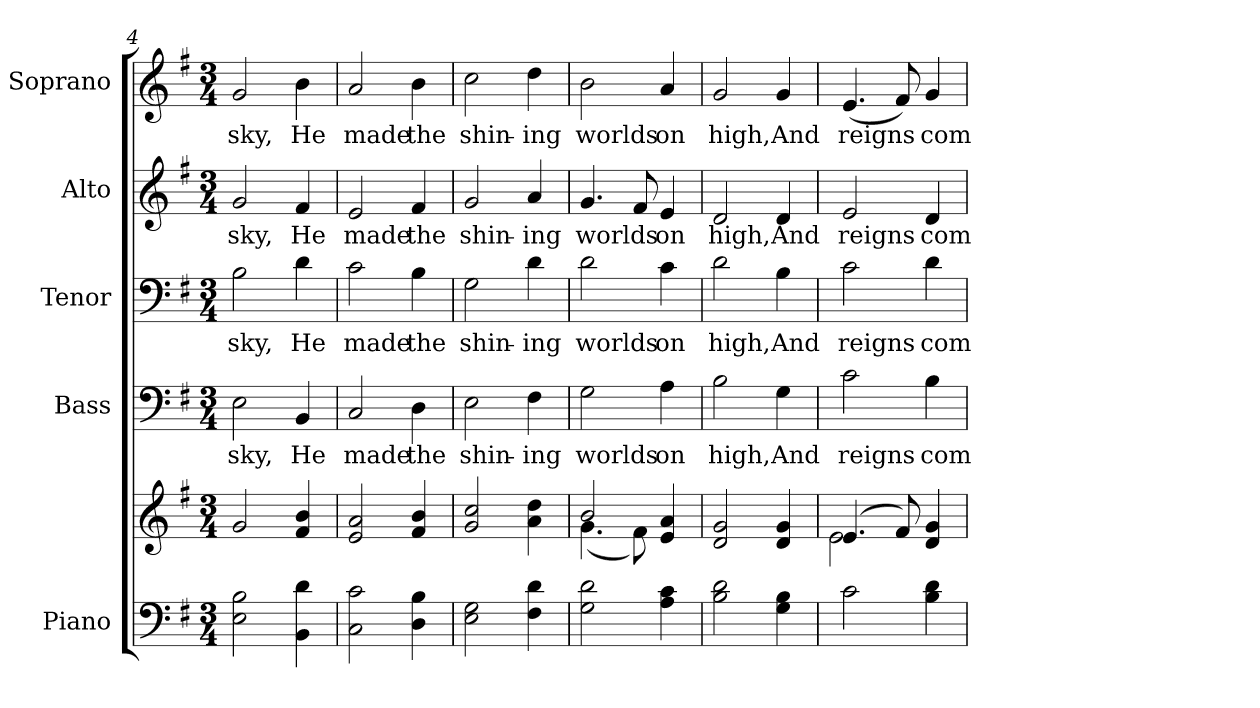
**kern	**kern	**kern	**text	**kern	**text	**kern	**text	**kern	**text
*part5	*part5	*part4	*part4	*part3	*part3	*part2	*part2	*part1	*part1
*staff6	*staff5	*staff4	*staff4	*staff3	*staff3	*staff2	*staff2	*staff1	*staff1
*I"Piano	*	*I"Bass	*	*I"Tenor	*	*I"Alto	*	*I"Soprano	*
*I'Pno.	*	*I'B.	*	*I'T.	*	*I'A.	*	*I'S.	*
*clefF4	*clefG2	*clefF4	*	*clefF4	*	*clefG2	*	*clefG2	*
*k[f#]	*k[f#]	*k[f#]	*	*k[f#]	*	*k[f#]	*	*k[f#]	*
*G:	*G:	*G:	*	*G:	*	*G:	*	*G:	*
*M3/4	*M3/4	*M3/4	*	*M3/4	*	*M3/4	*	*M3/4	*
=4	=4	=4	=4	=4	=4	=4	=4	=4	=4
!	!	!	!LO:LY:b:color=#000000	!	!	!	!	!	!
!	!	!	!	!	!LO:LY:b:color=#000000	!	!	!	!
!	!	!	!	!	!	!	!LO:LY:b:color=#000000	!	!
!	!	!	!	!	!	!	!	!	!LO:LY:b:color=#000000
2Ei\ 2Bi	2gi/	2Ei\	sky,	2Bi\	sky,	2gi/	sky,	2gi/	sky,
!	!	!	!LO:LY:b:color=#000000	!	!	!	!	!	!
!	!	!	!	!	!LO:LY:b:color=#000000	!	!	!	!
!	!	!	!	!	!	!	!LO:LY:b:color=#000000	!	!
!	!	!	!	!	!	!	!	!	!LO:LY:b:color=#000000
4BBi\ 4di	4f#i/ 4bi	4BBi/	He	4di\	He	4f#i/	He	4bi\	He
!!LO:LB:g=z
=5	=5	=5	=5	=5	=5	=5	=5	=5	=5
!	!	!	!LO:LY:b:color=#000000	!	!	!	!	!	!
!	!	!	!	!	!LO:LY:b:color=#000000	!	!	!	!
!	!	!	!	!	!	!	!LO:LY:b:color=#000000	!	!
!	!	!	!	!	!	!	!	!	!LO:LY:b:color=#000000
2Ci\ 2ci	2ei/ 2ai	2Ci/	made	2ci\	made	2ei/	made	2ai/	made
!	!	!	!LO:LY:b:color=#000000	!	!	!	!	!	!
!	!	!	!	!	!LO:LY:b:color=#000000	!	!	!	!
!	!	!	!	!	!	!	!LO:LY:b:color=#000000	!	!
!	!	!	!	!	!	!	!	!	!LO:LY:b:color=#000000
4Di\ 4Bi	4f#i/ 4bi	4Di\	the	4Bi\	the	4f#i/	the	4bi\	the
=6	=6	=6	=6	=6	=6	=6	=6	=6	=6
!	!	!	!LO:LY:b:color=#000000	!	!	!	!	!	!
!	!	!	!	!	!LO:LY:b:color=#000000	!	!	!	!
!	!	!	!	!	!	!	!LO:LY:b:color=#000000	!	!
!	!	!	!	!	!	!	!	!	!LO:LY:b:color=#000000
2Ei\ 2Gi	2gi/ 2cci	2Ei\	shin-	2Gi\	shin-	2gi/	shin-	2cci\	shin-
!	!	!	!LO:LY:b:color=#000000	!	!	!	!	!	!
!	!	!	!	!	!LO:LY:b:color=#000000	!	!	!	!
!	!	!	!	!	!	!	!LO:LY:b:color=#000000	!	!
!	!	!	!	!	!	!	!	!	!LO:LY:b:color=#000000
4F#i\ 4di	4ai\ 4ddi	4F#i\	-ing	4di\	-ing	4ai/	-ing	4ddi\	-ing
=7	=7	=7	=7	=7	=7	=7	=7	=7	=7
*	*^	*	*	*	*	*	*	*	*
!	!	!	!	!LO:LY:b:color=#000000	!	!	!	!	!	!
!	!	!	!	!	!	!LO:LY:b:color=#000000	!	!	!	!
!	!	!	!	!	!	!	!	!LO:LY:b:color=#000000	!	!
!	!	!	!	!	!	!	!	!	!	!LO:LY:b:color=#000000
2Gi\ 2di	2bi/	(4.gi\	2Gi\	worlds	2di\	worlds	4.gi/	worlds	2bi\	worlds
.	.	8f#i\)	.	.	.	.	8f#i/	.	.	.
!	!	!	!	!LO:LY:b:color=#000000	!	!	!	!	!	!
!	!	!	!	!	!	!LO:LY:b:color=#000000	!	!	!	!
!	!	!	!	!	!	!	!	!LO:LY:b:color=#000000	!	!
!	!	!	!	!	!	!	!	!	!	!LO:LY:b:color=#000000
4Ai\ 4ci	4ei/ 4ai	4ryy	4Ai\	on	4ci\	on	4ei/	on	4ai/	on
*	*v	*v	*	*	*	*	*	*	*	*
=8	=8	=8	=8	=8	=8	=8	=8	=8	=8
*	*^	*	*	*	*	*	*	*	*
!	!	!	!	!LO:LY:b:color=#000000	!	!	!	!	!	!
*	*v	*v	*	*	*	*	*	*	*	*
*	*^	*	*	*	*	*	*	*	*
!	!	!	!	!	!	!LO:LY:b:color=#000000	!	!	!	!
*	*v	*v	*	*	*	*	*	*	*	*
*	*^	*	*	*	*	*	*	*	*
!	!	!	!	!	!	!	!	!LO:LY:b:color=#000000	!	!
*	*v	*v	*	*	*	*	*	*	*	*
*	*^	*	*	*	*	*	*	*	*
!	!	!	!	!	!	!	!	!	!	!LO:LY:b:color=#000000
*	*v	*v	*	*	*	*	*	*	*	*
2Bi\ 2di	2di/ 2gi	2Bi\	high,	2di\	high,	2di/	high,	2gi/	high,
!	!	!	!LO:LY:b:color=#000000	!	!	!	!	!	!
!	!	!	!	!	!LO:LY:b:color=#000000	!	!	!	!
!	!	!	!	!	!	!	!LO:LY:b:color=#000000	!	!
!	!	!	!	!	!	!	!	!	!LO:LY:b:color=#000000
4Gi\ 4Bi	4di/ 4gi	4Gi\	And	4Bi\	And	4di/	And	4gi/	And
!!LO:PB:g=z
=9	=9	=9	=9	=9	=9	=9	=9	=9	=9
*	*^	*	*	*	*	*	*	*	*
!	!	!	!	!LO:LY:b:color=#000000	!	!	!	!	!	!
!	!	!	!	!	!	!LO:LY:b:color=#000000	!	!	!	!
!	!	!	!	!	!	!	!	!LO:LY:b:color=#000000	!	!
!	!	!	!	!	!	!	!	!	!	!LO:LY:b:color=#000000
2ci\	(4.ei/	2ei\	2ci\	reigns	2ci\	reigns	2ei/	reigns	(4.ei/	reigns
.	8f#i/)	.	.	.	.	.	.	.	8f#i/)	.
!	!	!	!	!LO:LY:b:color=#000000	!	!	!	!	!	!
!	!	!	!	!	!	!LO:LY:b:color=#000000	!	!	!	!
!	!	!	!	!	!	!	!	!LO:LY:b:color=#000000	!	!
!	!	!	!	!	!	!	!	!	!	!LO:LY:b:color=#000000
4Bi\ 4di	4di/ 4gi	4ryy	4Bi\	com-	4di\	com-	4di/	com-	4gi/	com-
*	*v	*v	*	*	*	*	*	*	*	*
=	=	=	=	=	=	=	=	=	=
*-	*-	*-	*-	*-	*-	*-	*-	*-	*-
